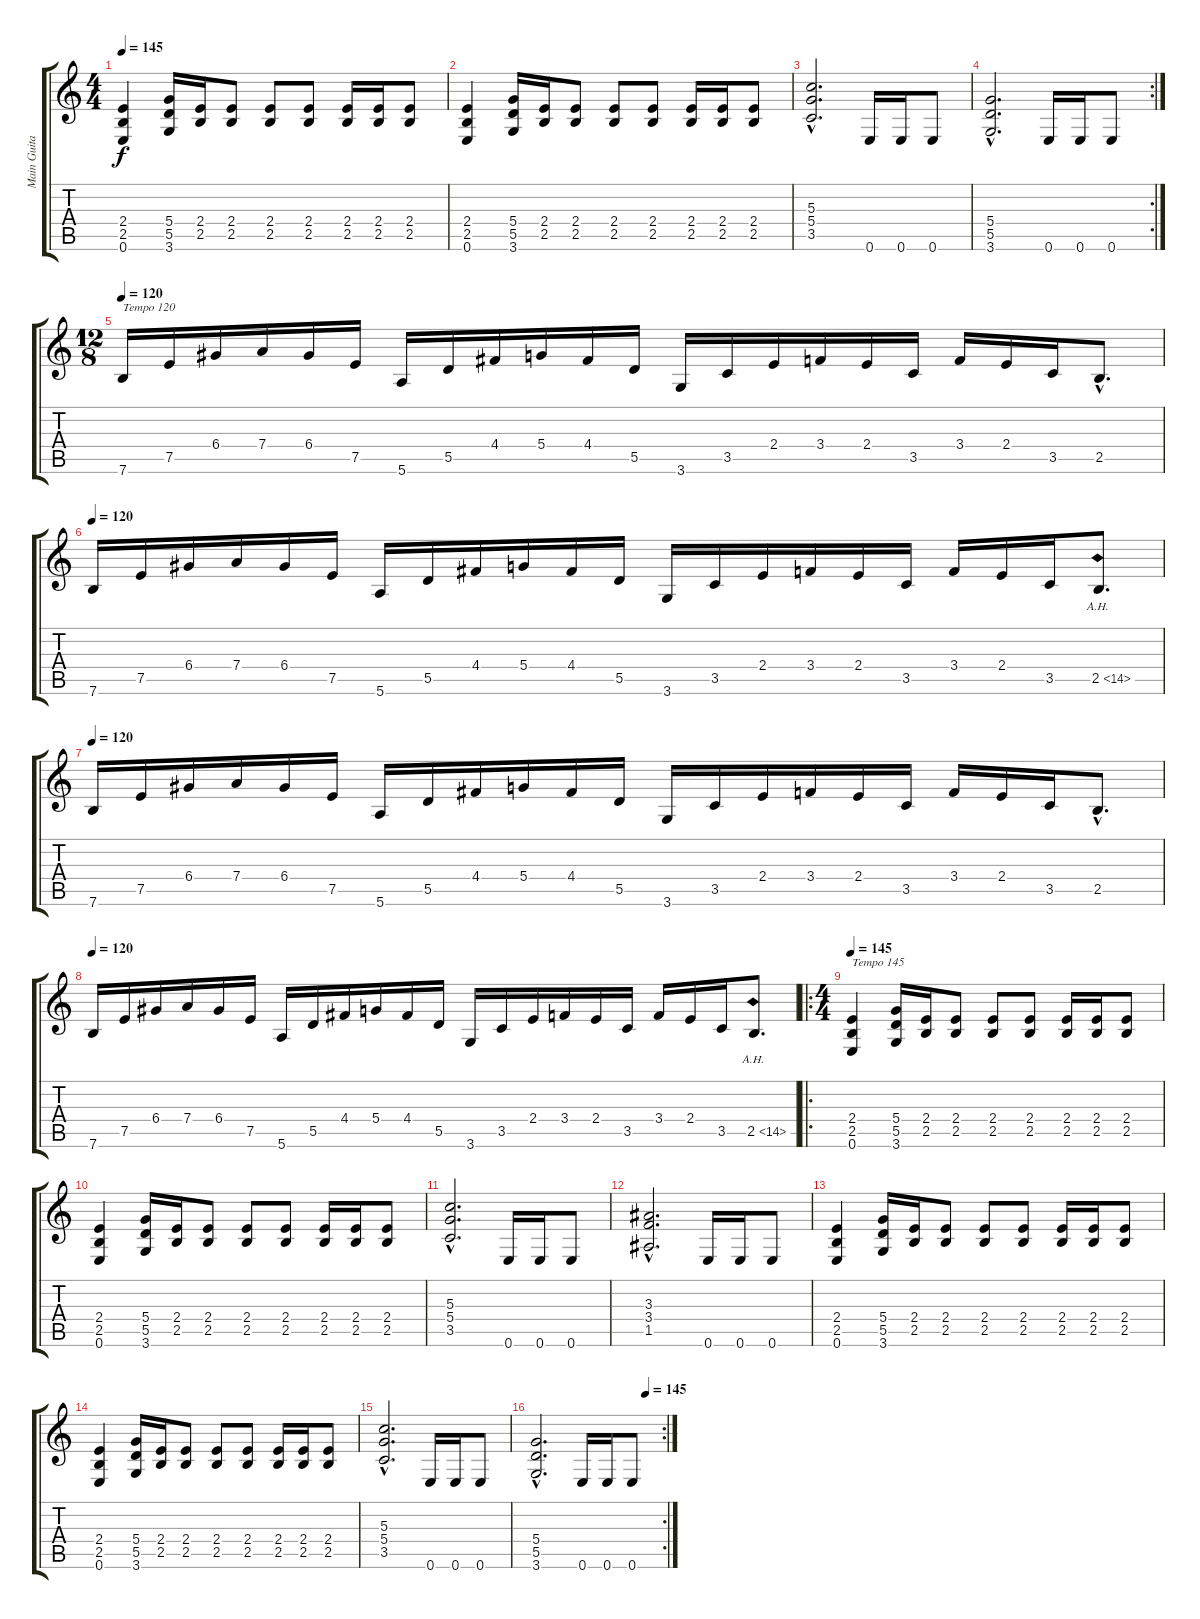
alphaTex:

\track ("Main Guitar " "Main Guita") {instrument electricguitarclean}
\staff {score tabs}
\tuning (E4 B3 G3 D3 A2 E2) {hide}
\ts (4 4)
\tempo 145
\clef g2
\ks c
(2.4 2.5 0.6).4{dy f} (5.4 5.5 3.6).16 (2.4 2.5).16 (2.4 2.5).8 (2.4 2.5).8 (2.4 2.5).8 (2.4 2.5).16 (2.4 2.5).16 (2.4 2.5).8 |
(2.4 2.5 0.6).4 (5.4 5.5 3.6).16 (2.4 2.5).16 (2.4 2.5).8 (2.4 2.5).8 (2.4 2.5).8 (2.4 2.5).16 (2.4 2.5).16 (2.4 2.5).8 |
(5.3{hac} 5.4{hac} 3.5{hac}).2{d} 0.6.16 0.6.16 0.6.8 |
\rc 2
(5.4{hac} 5.5{hac} 3.6{hac}).2{d} 0.6.16 0.6.16 0.6.8 |
\ts (12 8)
\tempo 120
7.6.16{txt "Tempo 120"} 7.5.16 6.4.16 7.4.16 6.4.16 7.5.16 5.6.16 5.5.16 4.4.16 5.4.16 4.4.16 5.5.16 3.6.16 3.5.16 2.4.16 3.4.16 2.4.16 3.5.16 3.4.16 2.4.16 3.5.16 2.5{hac}.8{d} |
\tempo 120
7.6.16 7.5.16 6.4.16 7.4.16 6.4.16 7.5.16 5.6.16 5.5.16 4.4.16 5.4.16 4.4.16 5.5.16 3.6.16 3.5.16 2.4.16 3.4.16 2.4.16 3.5.16 3.4.16 2.4.16 3.5.16 2.5{ah 12}.8{d} |
\tempo 120
7.6.16 7.5.16 6.4.16 7.4.16 6.4.16 7.5.16 5.6.16 5.5.16 4.4.16 5.4.16 4.4.16 5.5.16 3.6.16 3.5.16 2.4.16 3.4.16 2.4.16 3.5.16 3.4.16 2.4.16 3.5.16 2.5{hac}.8{d} |
\tempo 120
7.6.16 7.5.16 6.4.16 7.4.16 6.4.16 7.5.16 5.6.16 5.5.16 4.4.16 5.4.16 4.4.16 5.5.16 3.6.16 3.5.16 2.4.16 3.4.16 2.4.16 3.5.16 3.4.16 2.4.16 3.5.16 2.5{ah 12}.8{d} |
\ro
\ts (4 4)
\tempo 145
(2.4 2.5 0.6).4{txt "Tempo 145"} (5.4 5.5 3.6).16 (2.4 2.5).16 (2.4 2.5).8 (2.4 2.5).8 (2.4 2.5).8 (2.4 2.5).16 (2.4 2.5).16 (2.4 2.5).8 |
(2.4 2.5 0.6).4 (5.4 5.5 3.6).16 (2.4 2.5).16 (2.4 2.5).8 (2.4 2.5).8 (2.4 2.5).8 (2.4 2.5).16 (2.4 2.5).16 (2.4 2.5).8 |
(5.3{hac} 5.4{hac} 3.5{hac}).2{d} 0.6.16 0.6.16 0.6.8 |
(3.3{hac} 3.4{hac} 1.5{hac}).2{d} 0.6.16 0.6.16 0.6.8 |
(2.4 2.5 0.6).4 (5.4 5.5 3.6).16 (2.4 2.5).16 (2.4 2.5).8 (2.4 2.5).8 (2.4 2.5).8 (2.4 2.5).16 (2.4 2.5).16 (2.4 2.5).8 |
(2.4 2.5 0.6).4 (5.4 5.5 3.6).16 (2.4 2.5).16 (2.4 2.5).8 (2.4 2.5).8 (2.4 2.5).8 (2.4 2.5).16 (2.4 2.5).16 (2.4 2.5).8 |
(5.3{hac} 5.4{hac} 3.5{hac}).2{d} 0.6.16 0.6.16 0.6.8 |
\rc 2
\tempo (145 0.875)
(5.4{hac} 5.5{hac} 3.6{hac}).2{d} 0.6.16 0.6.16 0.6.8
